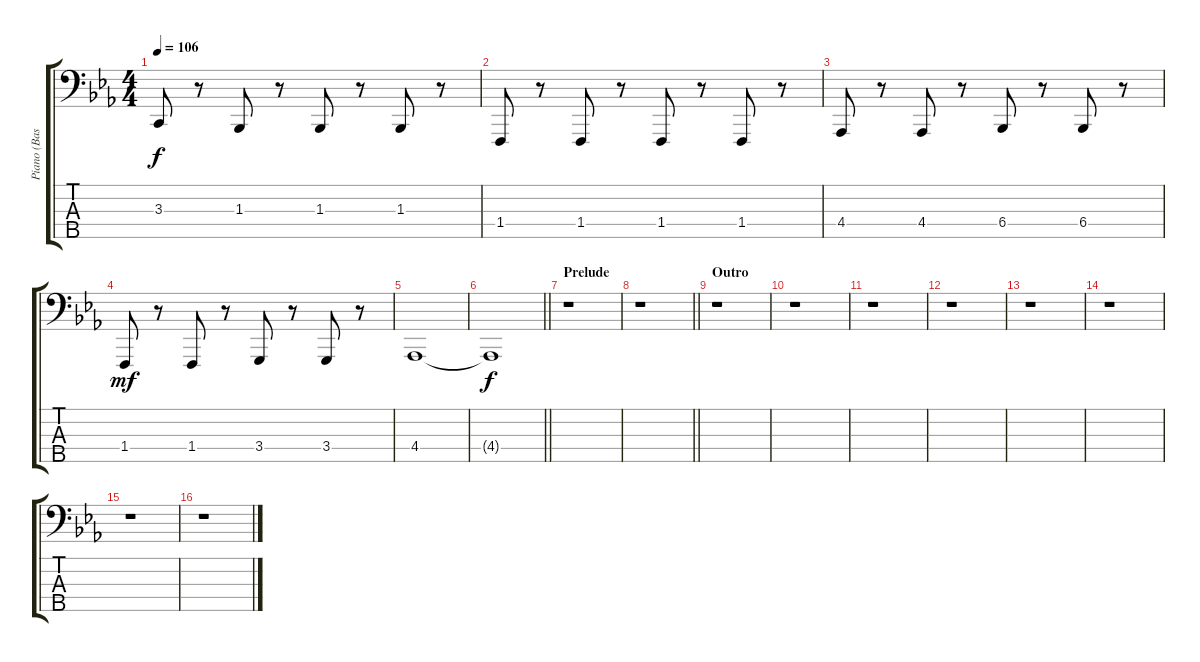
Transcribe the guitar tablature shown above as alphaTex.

\track ("Piano (Bass)" "Piano (Bas") {instrument brightacousticpiano}
\staff {score tabs}
\tuning (G2 D2 A1 E1 B0) {hide}
\ts (4 4)
\tempo 106
\clef f4
\ks cminor
3.3.8{dy f} r.8 1.3.8 r.8 1.3.8 r.8 1.3.8 r.8 |
1.4.8 r.8 1.4.8 r.8 1.4.8 r.8 1.4.8 r.8 |
4.4.8 r.8 4.4.8 r.8 6.4.8 r.8 6.4.8 r.8 |
1.4.8{dy mf} r.8 1.4.8 r.8 3.4.8 r.8 3.4.8 r.8 |
4.4.1 |
\barLineRight lightlight
4.4{t}.1{dy f} |
\section ("" "Prelude")
r.1 |
\barLineRight lightlight
r.1 |
\section ("" "Outro")
r.1 |
r.1 |
r.1 |
r.1 |
r.1 |
r.1 |
r.1 |
r.1
